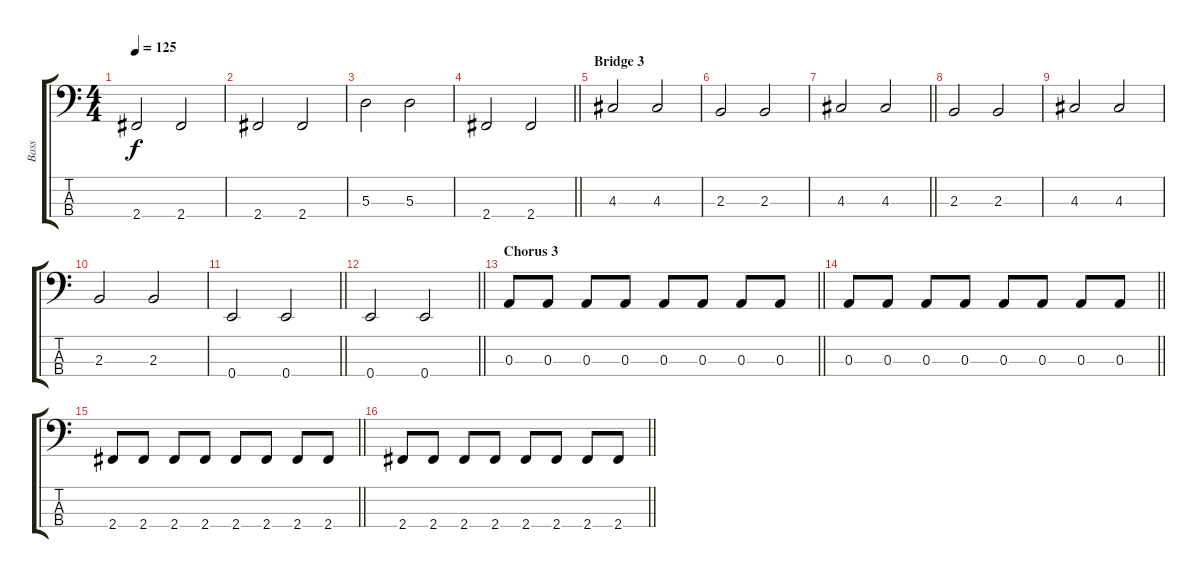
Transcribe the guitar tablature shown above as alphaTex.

\track ("Bass" "Bass") {instrument electricbassfinger}
\staff {score tabs}
\tuning (G2 D2 A1 E1) {hide}
\ts (4 4)
\tempo 125
\clef f4
\ks c
2.4.2{dy f} 2.4.2 |
2.4.2 2.4.2 |
5.3.2 5.3.2 |
\barLineRight lightlight
2.4.2 2.4.2 |
\section ("" "Bridge 3")
4.3.2 4.3.2 |
2.3.2 2.3.2 |
\barLineRight lightlight
4.3.2 4.3.2 |
2.3.2 2.3.2 |
4.3.2 4.3.2 |
2.3.2 2.3.2 |
\barLineRight lightlight
0.4.2 0.4.2 |
\barLineRight lightlight
0.4.2 0.4.2 |
\section ("" "Chorus 3")
\barLineRight lightlight
0.3.8 0.3.8 0.3.8 0.3.8 0.3.8 0.3.8 0.3.8 0.3.8 |
\barLineRight lightlight
0.3.8 0.3.8 0.3.8 0.3.8 0.3.8 0.3.8 0.3.8 0.3.8 |
\barLineRight lightlight
2.4.8 2.4.8 2.4.8 2.4.8 2.4.8 2.4.8 2.4.8 2.4.8 |
\barLineRight lightlight
2.4.8 2.4.8 2.4.8 2.4.8 2.4.8 2.4.8 2.4.8 2.4.8
